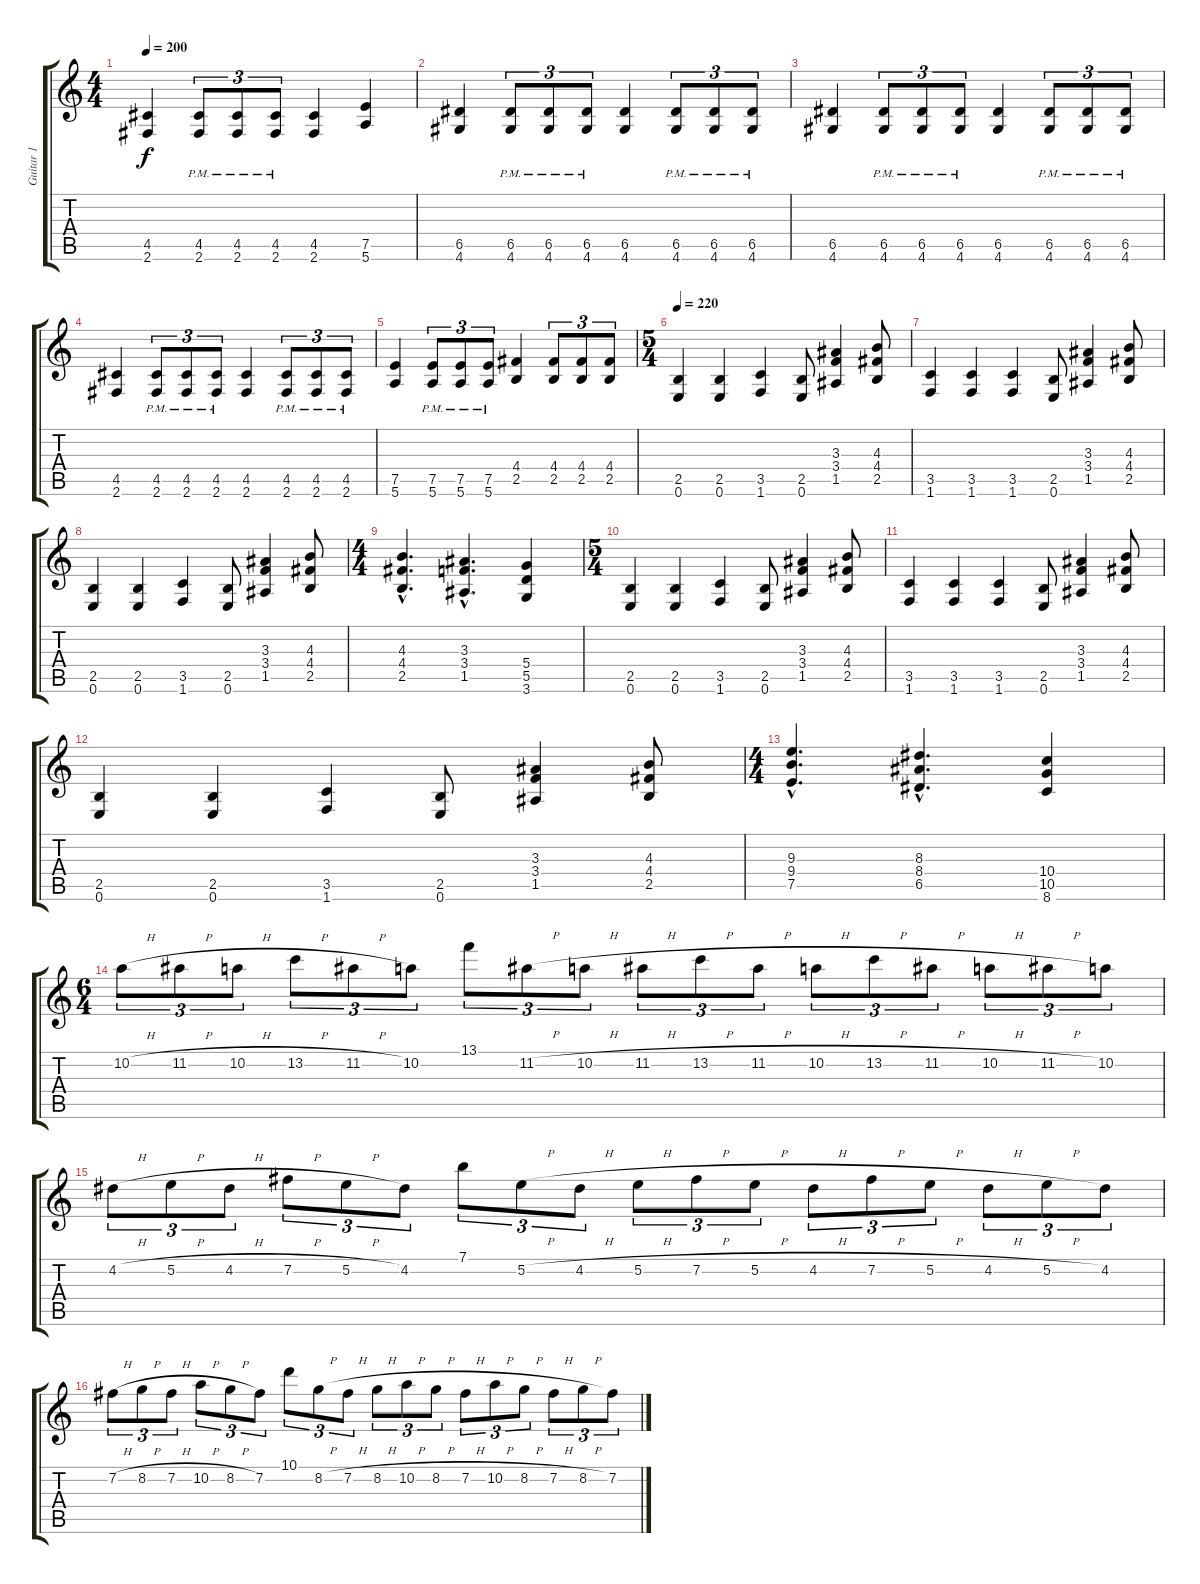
\track ("Guitar 1" "Guitar 1") {instrument overdrivenguitar}
\staff {score tabs}
\tuning (E4 B3 G3 D3 A2 E2) {hide}
\ts (4 4)
\tempo 200
\clef g2
\ks c
(4.5 2.6).4{dy f} (4.5{pm} 2.6{pm}).8{tu (3 2)} (4.5{pm} 2.6{pm}).8{tu (3 2)} (4.5{pm} 2.6{pm}).8{tu (3 2)} (4.5 2.6).4 (7.5 5.6).4 |
(6.5 4.6).4 (6.5{pm} 4.6{pm}).8{tu (3 2)} (6.5{pm} 4.6{pm}).8{tu (3 2)} (6.5{pm} 4.6{pm}).8{tu (3 2)} (6.5 4.6).4 (6.5{pm} 4.6{pm}).8{tu (3 2)} (6.5{pm} 4.6{pm}).8{tu (3 2)} (6.5{pm} 4.6{pm}).8{tu (3 2)} |
(6.5 4.6).4 (6.5{pm} 4.6{pm}).8{tu (3 2)} (6.5{pm} 4.6{pm}).8{tu (3 2)} (6.5{pm} 4.6{pm}).8{tu (3 2)} (6.5 4.6).4 (6.5{pm} 4.6{pm}).8{tu (3 2)} (6.5{pm} 4.6{pm}).8{tu (3 2)} (6.5{pm} 4.6{pm}).8{tu (3 2)} |
(4.5 2.6).4 (4.5{pm} 2.6{pm}).8{tu (3 2)} (4.5{pm} 2.6{pm}).8{tu (3 2)} (4.5{pm} 2.6{pm}).8{tu (3 2)} (4.5 2.6).4 (4.5{pm} 2.6{pm}).8{tu (3 2)} (4.5{pm} 2.6{pm}).8{tu (3 2)} (4.5{pm} 2.6{pm}).8{tu (3 2)} |
(7.5 5.6).4 (7.5{pm} 5.6{pm}).8{tu (3 2)} (7.5{pm} 5.6{pm}).8{tu (3 2)} (7.5{pm} 5.6{pm}).8{tu (3 2)} (4.4 2.5).4 (4.4 2.5).8{tu (3 2)} (4.4 2.5).8{tu (3 2)} (4.4 2.5).8{tu (3 2)} |
\ts (5 4)
\tempo 220
(2.5 0.6).4 (2.5 0.6).4 (3.5 1.6).4 (2.5 0.6).8 (3.3 3.4 1.5).4 (4.3 4.4 2.5).8 |
(3.5 1.6).4 (3.5 1.6).4 (3.5 1.6).4 (2.5 0.6).8 (3.3 3.4 1.5).4 (4.3 4.4 2.5).8 |
(2.5 0.6).4 (2.5 0.6).4 (3.5 1.6).4 (2.5 0.6).8 (3.3 3.4 1.5).4 (4.3 4.4 2.5).8 |
\ts (4 4)
(4.3{hac} 4.4{hac} 2.5{hac}).4{d} (3.3{hac} 3.4{hac} 1.5{hac}).4{d} (5.4 5.5 3.6).4 |
\ts (5 4)
(2.5 0.6).4 (2.5 0.6).4 (3.5 1.6).4 (2.5 0.6).8 (3.3 3.4 1.5).4 (4.3 4.4 2.5).8 |
(3.5 1.6).4 (3.5 1.6).4 (3.5 1.6).4 (2.5 0.6).8 (3.3 3.4 1.5).4 (4.3 4.4 2.5).8 |
(2.5 0.6).4 (2.5 0.6).4 (3.5 1.6).4 (2.5 0.6).8 (3.3 3.4 1.5).4 (4.3 4.4 2.5).8 |
\ts (4 4)
(9.3{hac} 9.4{hac} 7.5{hac}).4{d} (8.3{hac} 8.4{hac} 6.5{hac}).4{d} (10.4 10.5 8.6).4 |
\ts (6 4)
10.2{h}.8{tu (3 2)} 11.2{h}.8{tu (3 2)} 10.2{h}.8{tu (3 2)} 13.2{h}.8{tu (3 2)} 11.2{h}.8{tu (3 2)} 10.2.8{tu (3 2)} 13.1.8{tu (3 2)} 11.2{h}.8{tu (3 2)} 10.2{h}.8{tu (3 2)} 11.2{h}.8{tu (3 2)} 13.2{h}.8{tu (3 2)} 11.2{h}.8{tu (3 2)} 10.2{h}.8{tu (3 2)} 13.2{h}.8{tu (3 2)} 11.2{h}.8{tu (3 2)} 10.2{h}.8{tu (3 2)} 11.2{h}.8{tu (3 2)} 10.2.8{tu (3 2)} |
4.2{h}.8{tu (3 2)} 5.2{h}.8{tu (3 2)} 4.2{h}.8{tu (3 2)} 7.2{h}.8{tu (3 2)} 5.2{h}.8{tu (3 2)} 4.2.8{tu (3 2)} 7.1.8{tu (3 2)} 5.2{h}.8{tu (3 2)} 4.2{h}.8{tu (3 2)} 5.2{h}.8{tu (3 2)} 7.2{h}.8{tu (3 2)} 5.2{h}.8{tu (3 2)} 4.2{h}.8{tu (3 2)} 7.2{h}.8{tu (3 2)} 5.2{h}.8{tu (3 2)} 4.2{h}.8{tu (3 2)} 5.2{h}.8{tu (3 2)} 4.2.8{tu (3 2)} |
7.2{h}.8{tu (3 2)} 8.2{h}.8{tu (3 2)} 7.2{h}.8{tu (3 2)} 10.2{h}.8{tu (3 2)} 8.2{h}.8{tu (3 2)} 7.2.8{tu (3 2)} 10.1.8{tu (3 2)} 8.2{h}.8{tu (3 2)} 7.2{h}.8{tu (3 2)} 8.2{h}.8{tu (3 2)} 10.2{h}.8{tu (3 2)} 8.2{h}.8{tu (3 2)} 7.2{h}.8{tu (3 2)} 10.2{h}.8{tu (3 2)} 8.2{h}.8{tu (3 2)} 7.2{h}.8{tu (3 2)} 8.2{h}.8{tu (3 2)} 7.2.8{tu (3 2)}
